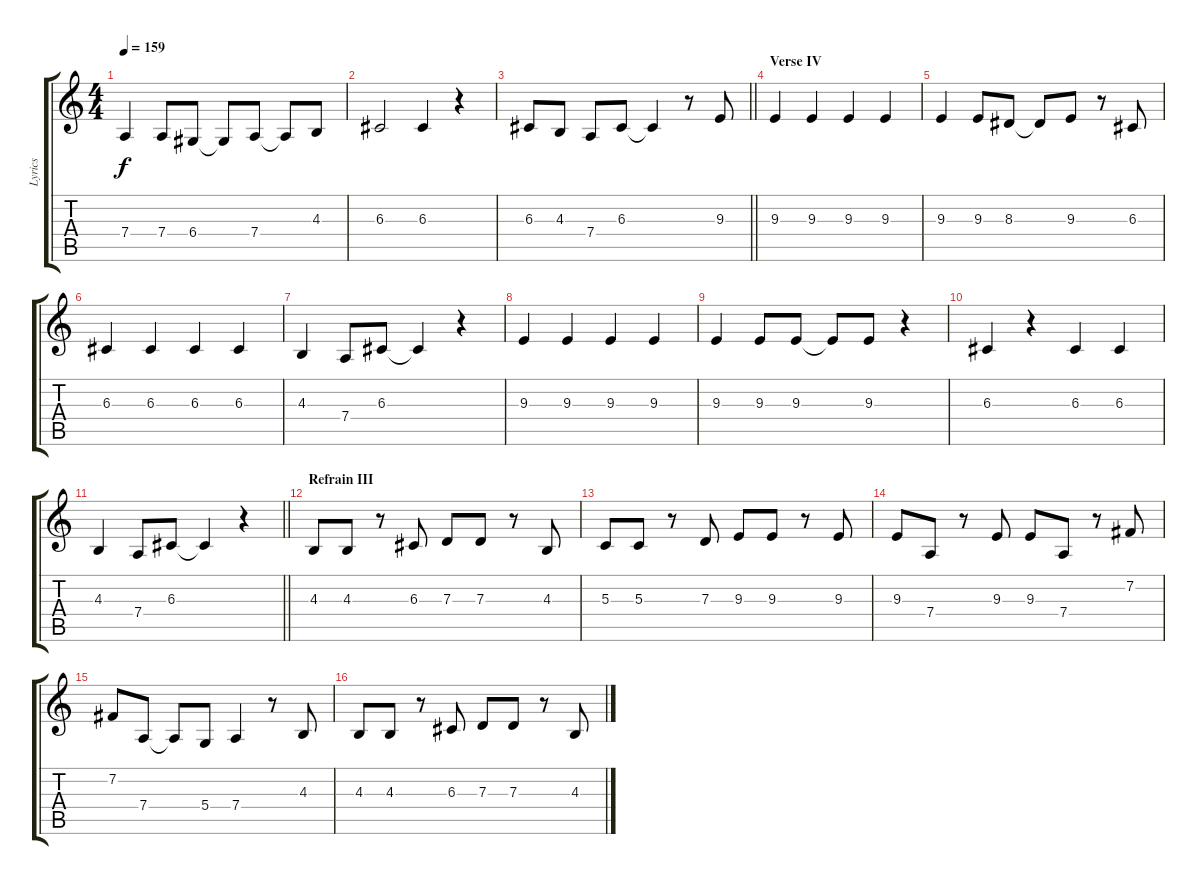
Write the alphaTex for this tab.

\track ("Lyrics" "Lyrics") {instrument viola}
\staff {score tabs}
\tuning (E4 B3 G3 D3 A2 E2) {hide}
\ts (4 4)
\tempo 159
\clef g2
\ks c
7.4.4{dy f} 7.4.8 6.4.8 6.4{t}.8 7.4.8 7.4{t}.8 4.3.8 |
6.3.2 6.3.4 r.4 |
\barLineRight lightlight
6.3.8 4.3.8 7.4.8 6.3.8 6.3{t}.4 r.8 9.3.8 |
\section ("" "Verse IV")
9.3.4 9.3.4 9.3.4 9.3.4 |
9.3.4 9.3.8 8.3.8 8.3{t}.8 9.3.8 r.8 6.3.8 |
6.3.4 6.3.4 6.3.4 6.3.4 |
4.3.4 7.4.8 6.3.8 6.3{t}.4 r.4 |
9.3.4 9.3.4 9.3.4 9.3.4 |
9.3.4 9.3.8 9.3.8 9.3{t}.8 9.3.8 r.4 |
6.3.4 r.4 6.3.4 6.3.4 |
\barLineRight lightlight
4.3.4 7.4.8 6.3.8 6.3{t}.4 r.4 |
\section ("" "Refrain III")
4.3.8 4.3.8 r.8 6.3.8 7.3.8 7.3.8 r.8 4.3.8 |
5.3.8 5.3.8 r.8 7.3.8 9.3.8 9.3.8 r.8 9.3.8 |
9.3.8 7.4.8 r.8 9.3.8 9.3.8 7.4.8 r.8 7.2.8 |
7.2.8 7.4.8 7.4{t}.8 5.4.8 7.4.4 r.8 4.3.8 |
4.3.8 4.3.8 r.8 6.3.8 7.3.8 7.3.8 r.8 4.3.8
